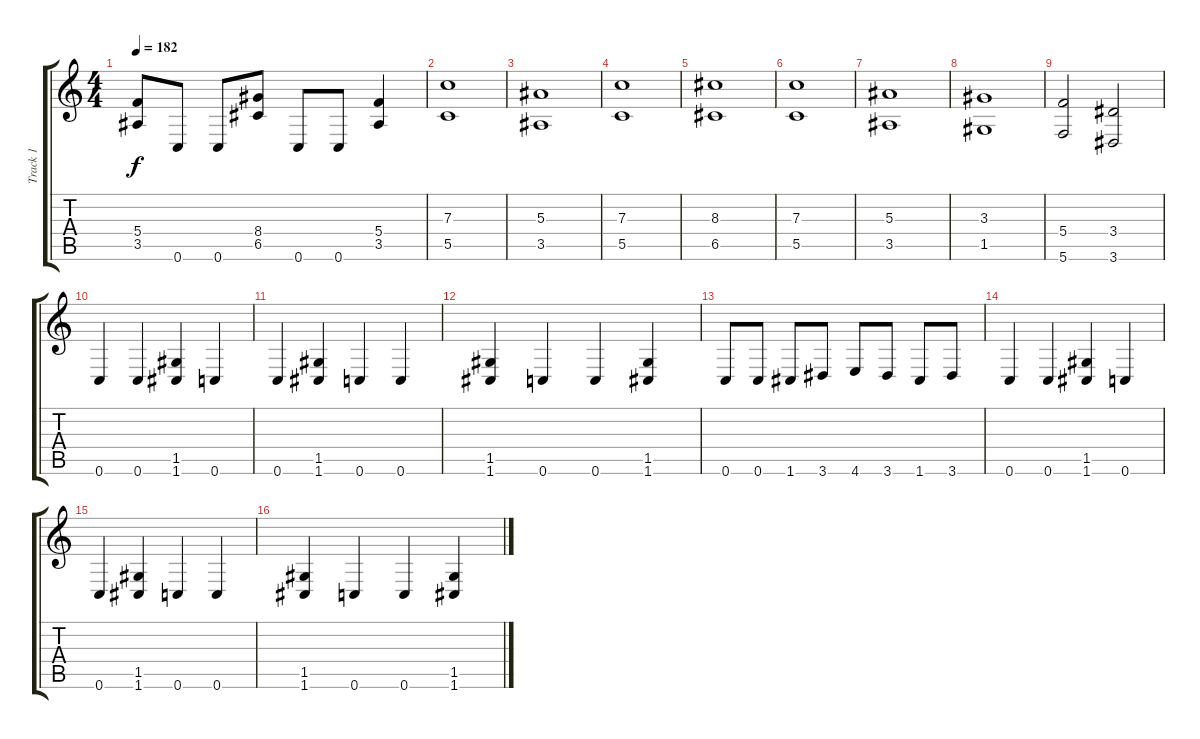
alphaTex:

\track ("Track 1" "Track 1") {instrument distortionguitar}
\staff {score tabs}
\tuning (D4 A3 F3 C3 G2 C2) {hide}
\ts (4 4)
\tempo 182
\clef g2
\ks c
(5.4 3.5).8{dy f} 0.6.8 0.6.8 (8.4 6.5).8 0.6.8 0.6.8 (5.4 3.5).4 |
(7.3 5.5).1 |
(5.3 3.5).1 |
(7.3 5.5).1 |
(8.3 6.5).1 |
(7.3 5.5).1 |
(5.3 3.5).1 |
(3.3 1.5).1 |
(5.4 5.6).2 (3.4 3.6).2 |
0.6.4 0.6.4 (1.5 1.6).4 0.6.4 |
0.6.4 (1.5 1.6).4 0.6.4 0.6.4 |
(1.5 1.6).4 0.6.4 0.6.4 (1.5 1.6).4 |
0.6.8 0.6.8 1.6.8 3.6.8 4.6.8 3.6.8 1.6.8 3.6.8 |
0.6.4 0.6.4 (1.5 1.6).4 0.6.4 |
0.6.4 (1.5 1.6).4 0.6.4 0.6.4 |
(1.5 1.6).4 0.6.4 0.6.4 (1.5 1.6).4
